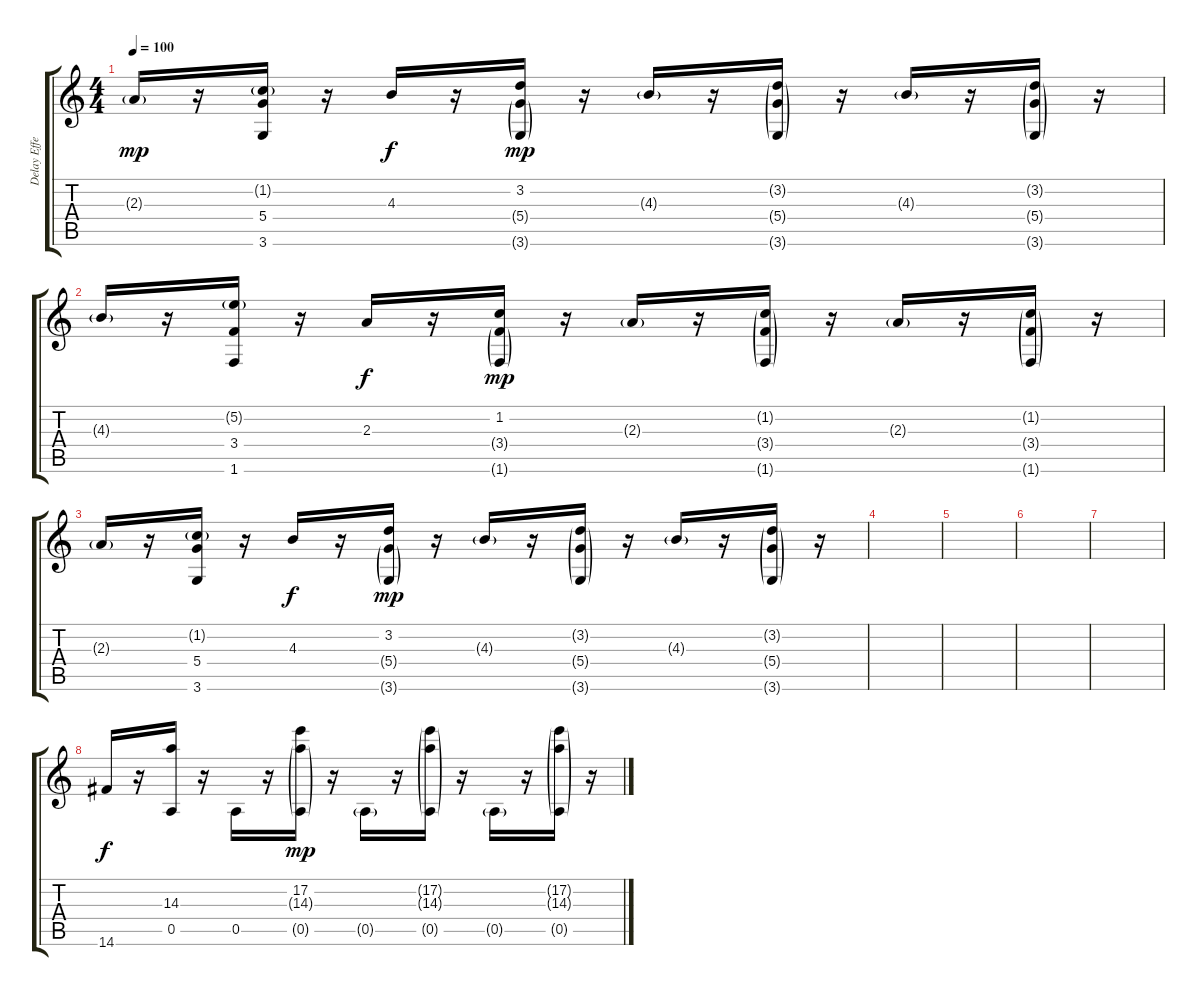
\track ("Delay Effect" "Delay Effe") {instrument electricguitarjazz}
\staff {score tabs}
\tuning (E4 B3 G3 D3 A2 E2) {hide}
\ts (4 4)
\tempo 100
\clef g2
\ks c
2.3{g}.16{dy mp} r.16 (1.2{g} 5.4 3.6).16 r.16 4.3.16{dy f} r.16 (3.2 5.4{g} 3.6{g}).16{dy mp} r.16 4.3{g}.16 r.16 (3.2{g} 5.4{g} 3.6{g}).16 r.16 4.3{g}.16 r.16 (3.2{g} 5.4{g} 3.6{g}).16 r.16 |
4.3{g}.16 r.16 (5.2{g} 3.4 1.6).16 r.16 2.3.16{dy f} r.16 (1.2 3.4{g} 1.6{g}).16{dy mp} r.16 2.3{g}.16 r.16 (1.2{g} 3.4{g} 1.6{g}).16 r.16 2.3{g}.16 r.16 (1.2{g} 3.4{g} 1.6{g}).16 r.16 |
2.3{g}.16 r.16 (1.2{g} 5.4 3.6).16 r.16 4.3.16{dy f} r.16 (3.2 5.4{g} 3.6{g}).16{dy mp} r.16 4.3{g}.16 r.16 (3.2{g} 5.4{g} 3.6{g}).16 r.16 4.3{g}.16 r.16 (3.2{g} 5.4{g} 3.6{g}).16 r.16 |
|
|
|
|
14.6.16{dy f} r.16 (14.3 0.5).16 r.16 0.5.16 r.16 (17.2 14.3{g} 0.5{g}).16{dy mp} r.16 0.5{g}.16 r.16 (17.2{g} 14.3{g} 0.5{g}).16 r.16 0.5{g}.16 r.16 (17.2{g} 14.3{g} 0.5{g}).16 r.16
